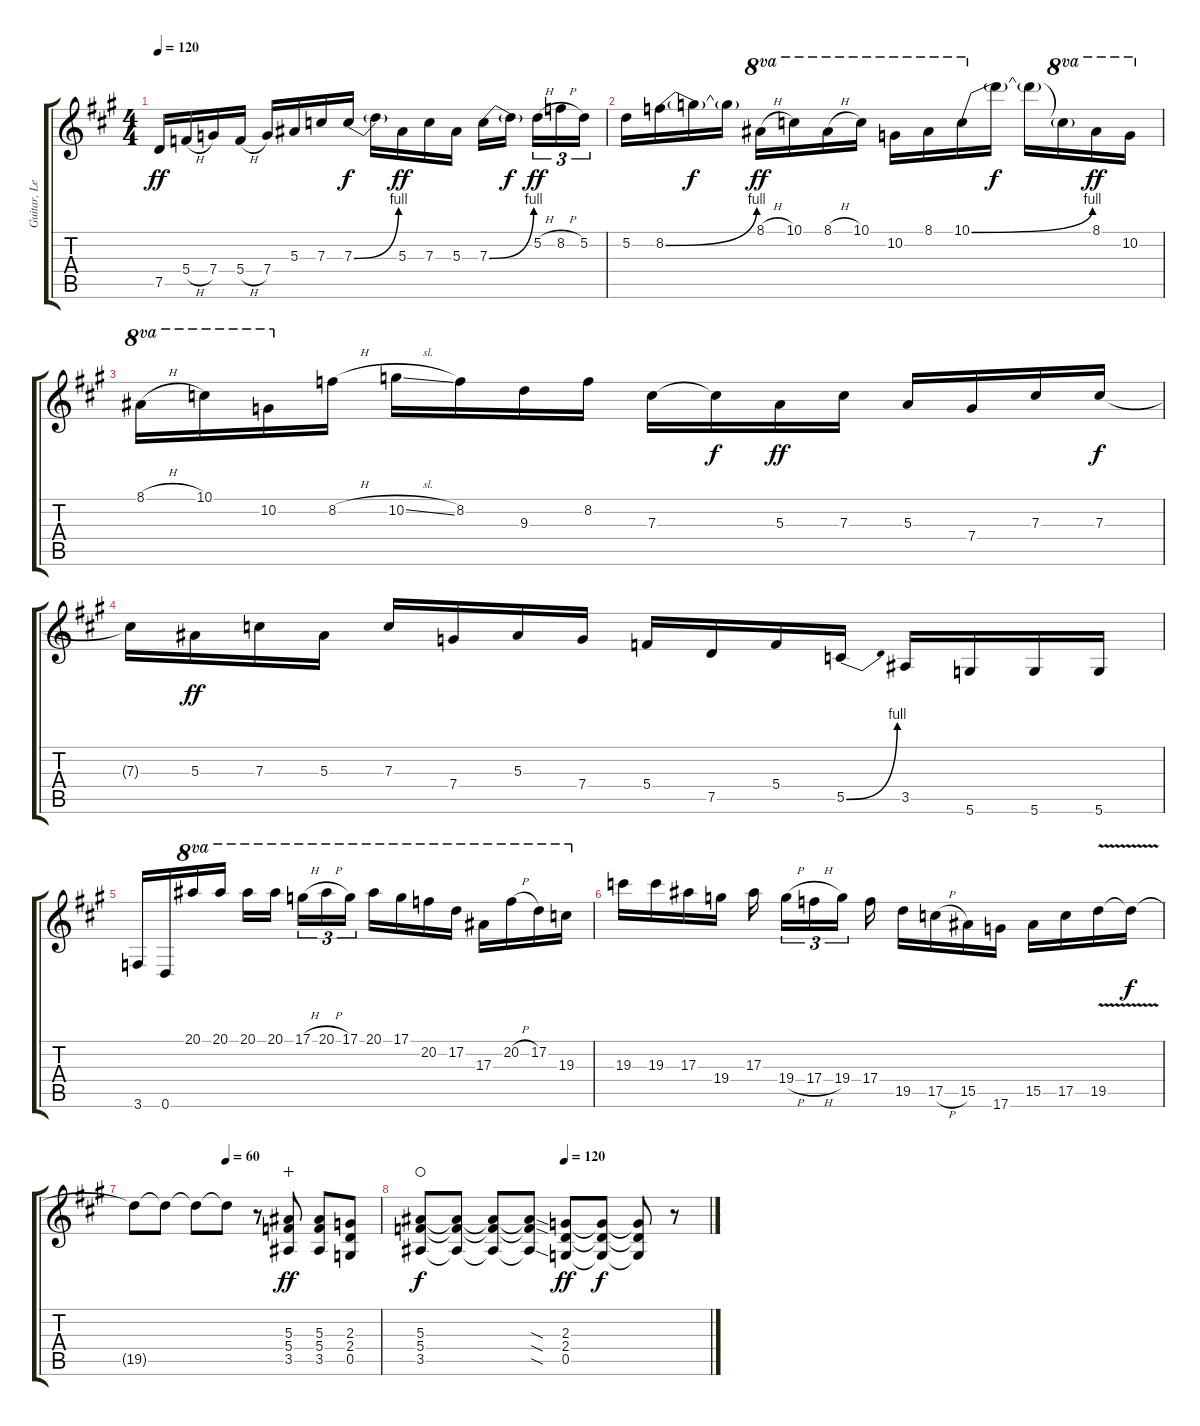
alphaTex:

\track ("Guitar, Lead Std-D" "Guitar, Le") {instrument distortionguitar}
\staff {score tabs}
\tuning (D4 A3 F3 C3 G2 D2) {hide}
\ts (4 4)
\tempo 120
\clef g2
\ks a
7.5.16{dy ff} 5.4{h}.16 7.4.16 5.4{h}.16 7.4.16 5.3.16 7.3.16 7.3{be (bend 0 0 60 4)}.16{dy f} 7.3{t}.16 5.3.16{dy ff} 7.3.16 5.3.16 7.3{be (bend 0 0 60 4)}.16 7.3{t}.16{dy f beam splitsecondary} 5.2{h}.16{tu (3 2) dy ff} 8.2{h}.16{tu (3 2)} 5.2.16{tu (3 2)} |
5.2.16 8.2{be (bend 0 0 60 4)}.16 8.2{t}.16{dy f} 8.2{t}.16 8.1{h}.16{ot 8va dy ff} 10.1.16{ot 8va} 8.1{h}.16{ot 8va} 10.1.16{ot 8va} 10.2.16{ot 8va} 8.1.16{ot 8va} 10.1{be (bend 0 0 60 4)}.16{ot 8va} 10.1{t}.16{dy f} 10.1{t}.16 10.1{t}.16{ot 8va} 8.1.16{ot 8va dy ff} 10.2.16{ot 8va} |
8.1{h}.16{ot 8va} 10.1.16{ot 8va} 10.2.16{ot 8va} 8.2{h}.16 10.2{sl}.16 8.2.16 9.3.16 8.2.16 7.3.16 7.3{t}.16{dy f} 5.3.16{dy ff} 7.3.16 5.3.16 7.4.16 7.3.16 7.3.16{dy f} |
7.3{t}.16 5.3.16{dy ff} 7.3.16 5.3.16 7.3.16 7.4.16 5.3.16 7.4.16 5.4.16 7.5.16 5.4.16 5.5{be (bend 0 0 60 4)}.16 3.5.16 5.6.16 5.6.16 5.6.16 |
3.6.16 0.6.16 20.1.16{ot 8va} 20.1.16{ot 8va} 20.1.16{ot 8va} 20.1.16{ot 8va beam splitsecondary} 17.1{h}.16{tu (3 2) ot 8va} 20.1{h}.16{tu (3 2) ot 8va} 17.1.16{tu (3 2) ot 8va} 20.1.16{ot 8va} 17.1.16{ot 8va} 20.2.16{ot 8va} 17.2.16{ot 8va} 17.3.16{ot 8va} 20.2{h}.16{ot 8va} 17.2.16{ot 8va} 19.3.16{ot 8va} |
19.3.16 19.3.16 17.3.16 19.4.16 17.3.16{beam splitsecondary} 19.4{h}.16{tu (3 2)} 17.4{h}.16{tu (3 2)} 19.4.16{tu (3 2) beam splitsecondary} 17.4.16 19.5.16 17.5{h}.16 15.5.16 17.6.16 15.5.16 17.5.16 19.5{v}.16 19.5{t}.16{dy f} |
\tempo (60 0.375)
19.5{t}.8 19.5{t}.8 19.5{t}.8 19.5{t}.8 r.8 (5.3 5.4 3.5).8{dy ff wahc} (5.3 5.4 3.5).8 (2.3 2.4 0.5).8 |
\tempo (120 0.5)
(5.3 5.4 3.5).8{dy f waho} (5.3{t} 5.4{t} 3.5{t}).8 (5.3{t} 5.4{t} 3.5{t}).8 (5.3{sod t} 5.4{sod t} 3.5{sod t}).8 (2.3 2.4 0.5).8{dy ff} (2.3{t} 2.4{t} 0.5{t}).8{dy f} (2.3{t} 2.4{t} 0.5{t}).8 r.8
